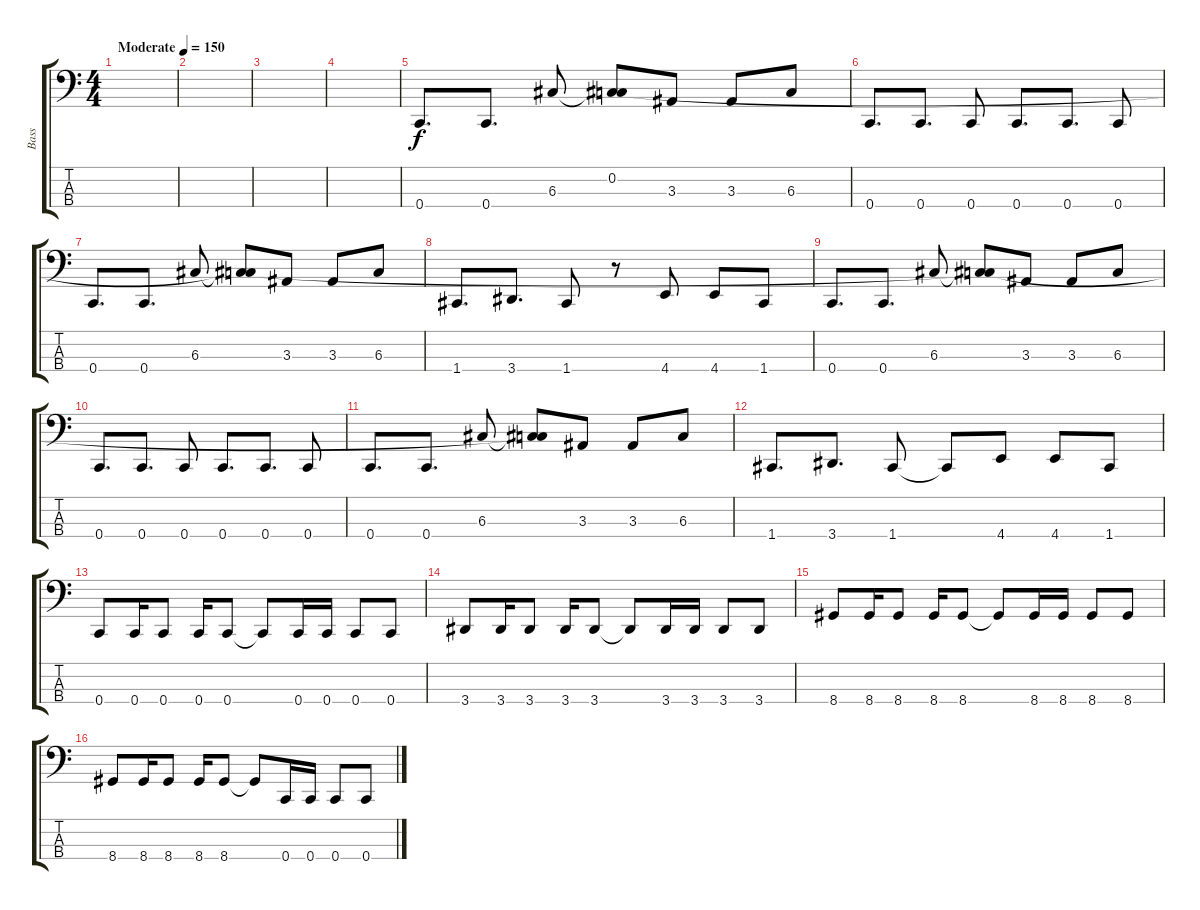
\track ("Bass" "Bass") {instrument electricbassfinger}
\staff {score tabs}
\tuning (F2 C2 G1 C1) {hide}
\ts (4 4)
\tempo (150 "Moderate")
\clef f4
\ks c
|
|
|
|
0.4.8{d} 0.4.8{d} 6.3.8 (0.2 6.3{t}).8 3.3.8 3.3.8 6.3.8 |
0.4.8{d} 0.4.8{d} 0.4.8 0.4.8{d} 0.4.8{d} 0.4.8 |
0.4.8{d} 0.4.8{d} 6.3.8 (0.2{t} 6.3{t}).8 3.3.8 3.3.8 6.3.8 |
1.4.8{d} 3.4.8{d} 1.4.8 r.8 4.4.8 4.4.8 1.4.8 |
0.4.8{d} 0.4.8{d} 6.3.8 (0.2{t} 6.3{t}).8 3.3.8 3.3.8 6.3.8 |
0.4.8{d} 0.4.8{d} 0.4.8 0.4.8{d} 0.4.8{d} 0.4.8 |
0.4.8{d} 0.4.8{d} 6.3.8 (0.2{t} 6.3{t}).8 3.3.8 3.3.8 6.3.8 |
1.4.8{d} 3.4.8{d} 1.4.8 1.4{t}.8 4.4.8 4.4.8 1.4.8 |
0.4.8 0.4.16 0.4.8 0.4.16 0.4.8 0.4{t}.8 0.4.16 0.4.16 0.4.8 0.4.8 |
3.4.8 3.4.16 3.4.8 3.4.16 3.4.8 3.4{t}.8 3.4.16 3.4.16 3.4.8 3.4.8 |
8.4.8 8.4.16 8.4.8 8.4.16 8.4.8 8.4{t}.8 8.4.16 8.4.16 8.4.8 8.4.8 |
8.4.8 8.4.16 8.4.8 8.4.16 8.4.8 8.4{t}.8 0.4.16 0.4.16 0.4.8 0.4.8
